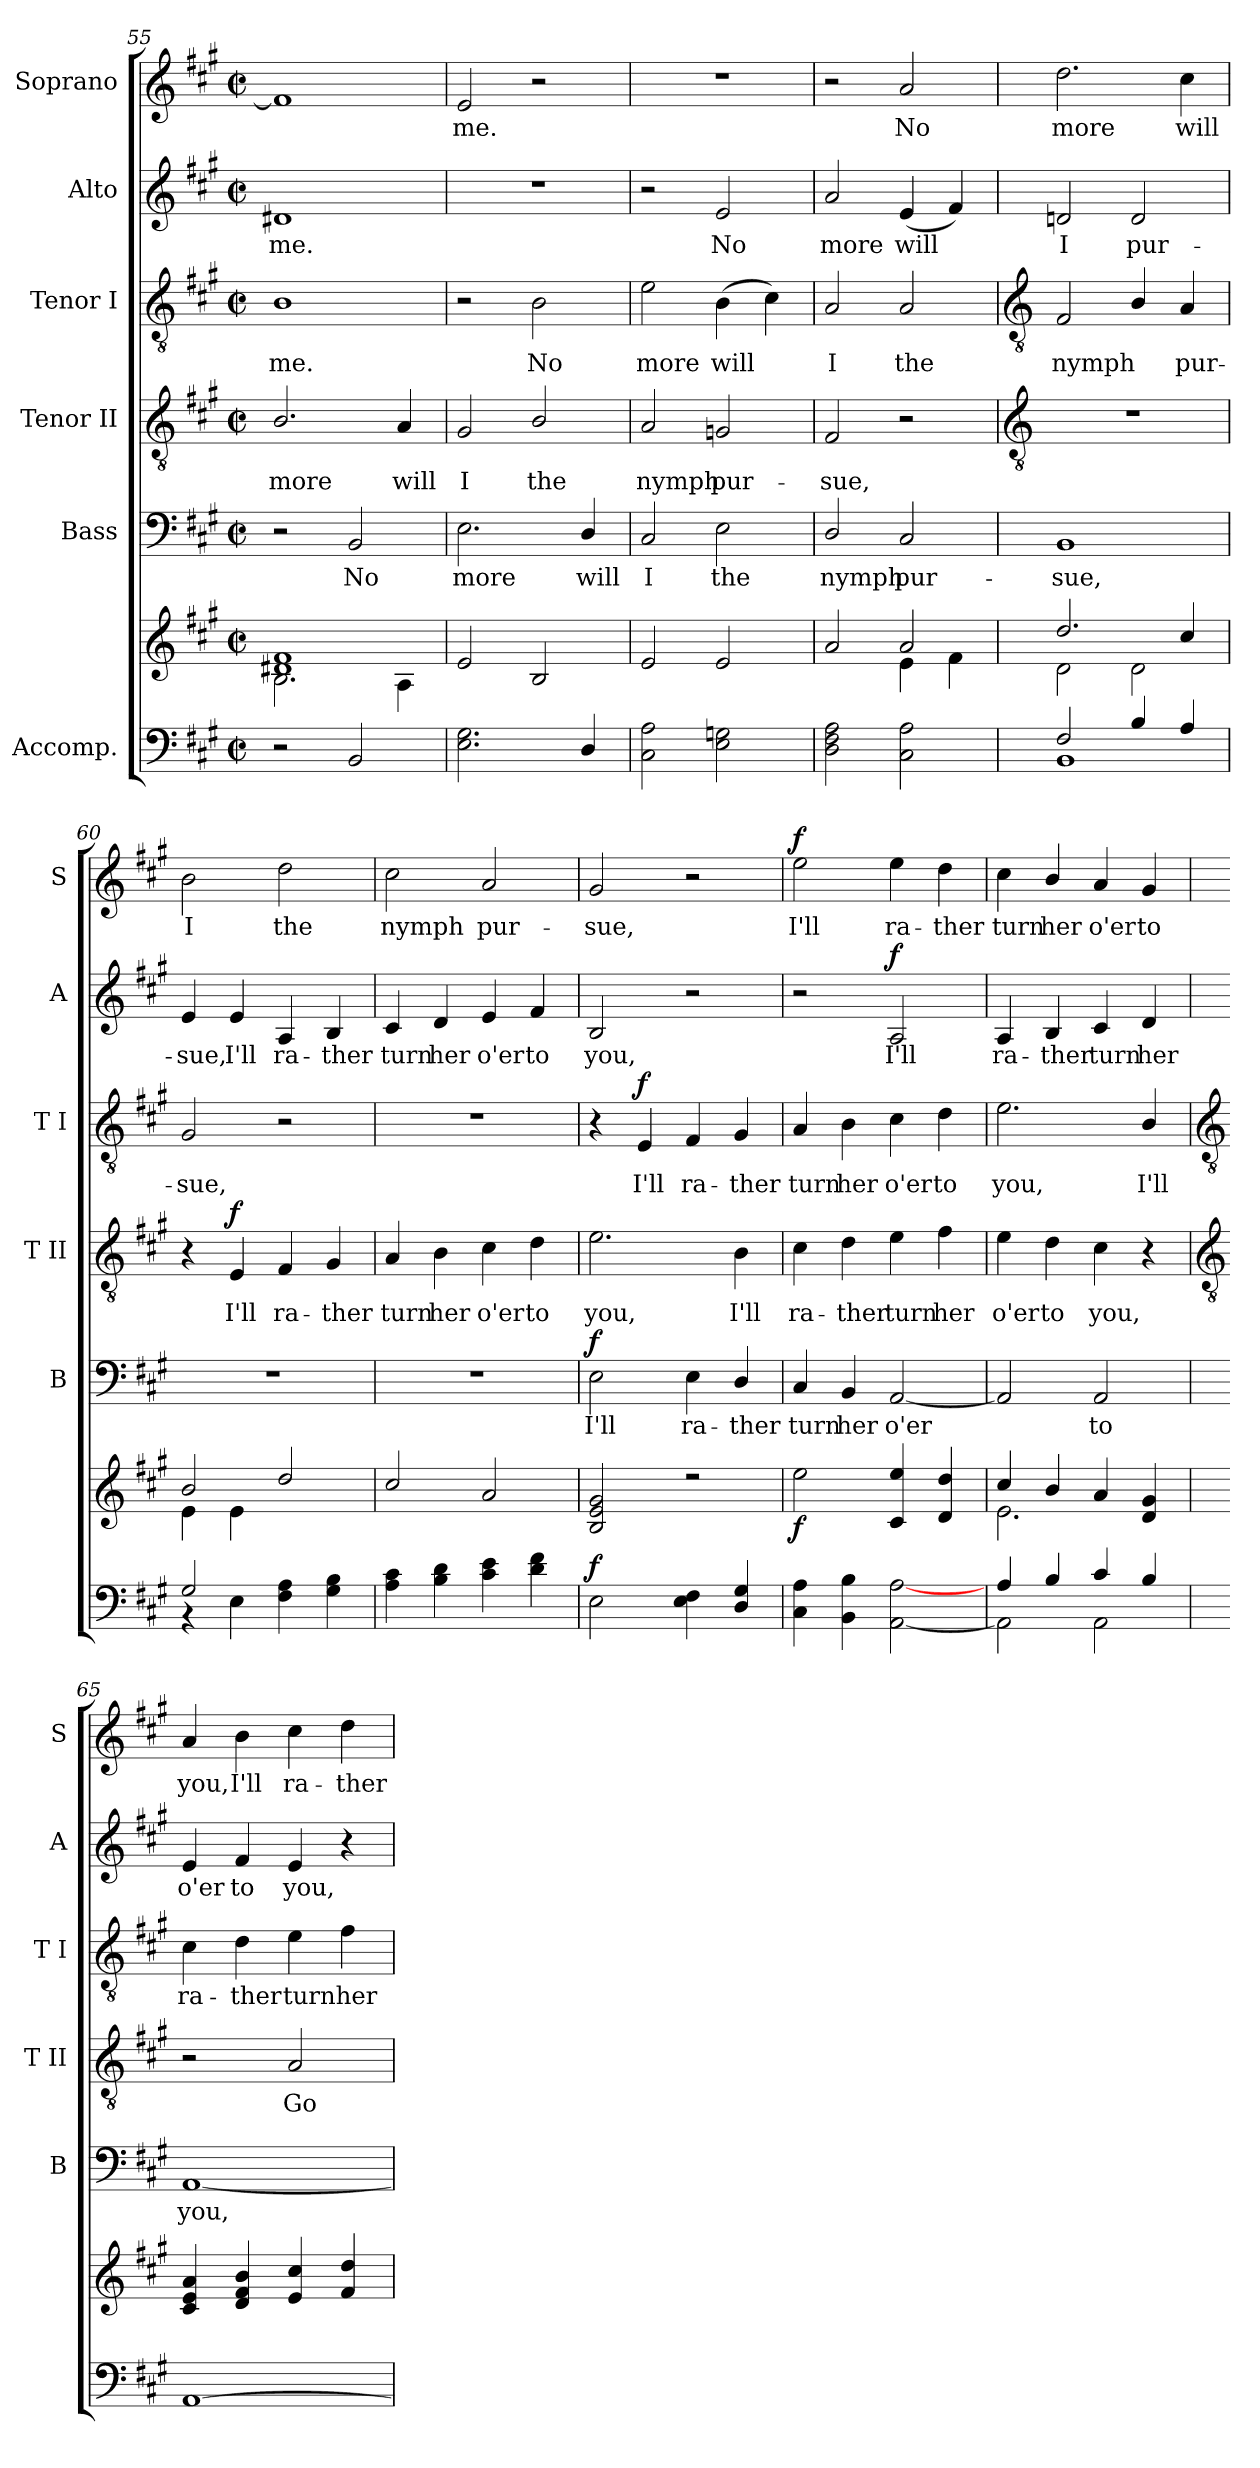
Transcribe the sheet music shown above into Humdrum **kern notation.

**kern	**kern	**dynam	**kern	**text	**dynam	**kern	**text	**dynam	**kern	**text	**dynam	**kern	**text	**dynam	**kern	**text	**dynam
*part6	*part6	*part6	*part5	*part5	*part5	*part4	*part4	*part4	*part3	*part3	*part3	*part2	*part2	*part2	*part1	*part1	*part1
*staff7	*staff6	*staff6/7	*staff5	*staff5	*staff5	*staff4	*staff4	*staff4	*staff3	*staff3	*staff3	*staff2	*staff2	*staff2	*staff1	*staff1	*staff1
*I"Accomp.	*	*	*I"Bass	*	*	*I"Tenor II	*	*	*I"Tenor I	*	*	*I"Alto	*	*	*I"Soprano	*	*
*	*	*	*I'B	*	*	*I'T II	*	*	*I'T I	*	*	*I'A	*	*	*I'S	*	*
*clefF4	*clefG2	*	*clefF4	*	*	*clefGv2	*	*	*clefGv2	*	*	*clefG2	*	*	*clefG2	*	*
*k[f#c#g#]	*k[f#c#g#]	*	*k[f#c#g#]	*	*	*k[f#c#g#]	*	*	*k[f#c#g#]	*	*	*k[f#c#g#]	*	*	*k[f#c#g#]	*	*
*A:	*A:	*	*A:	*	*	*A:	*	*	*A:	*	*	*A:	*	*	*A:	*	*
*M2/2	*M2/2	*	*M2/2	*	*	*M2/2	*	*	*M2/2	*	*	*M2/2	*	*	*M2/2	*	*
*met(c|)	*met(c|)	*	*met(c|)	*	*	*met(c|)	*	*	*met(c|)	*	*	*met(c|)	*	*	*met(c|)	*	*
=55	=55	=55	=55	=55	=55	=55	=55	=55	=55	=55	=55	=55	=55	=55	=55	=55	=55
*	*^	*	*	*	*	*	*	*	*	*	*	*	*	*	*	*	*
!	!	!	!	!	!	!	!	!LO:LY:b	!	!	!LO:LY:b	!	!	!LO:LY:b	!	!	!	!
2r	1d#X/ 1f#/	2.B\	.	2r	.	.	2.B/	more	.	1B	me.	.	1d#X	me.	.	1f#]	.	.
!	!	!	!	!	!LO:LY:b	!	!	!	!	!	!	!	!	!	!	!	!	!
2BB	.	.	.	2BB	No	.	.	.	.	.	.	.	.	.	.	.	.	.
!	!	!	!	!	!	!	!	!LO:LY:b	!	!	!	!	!	!	!	!	!	!
.	.	4A\	.	.	.	.	4A	will	.	.	.	.	.	.	.	.	.	.
=56	=56	=56	=56	=56	=56	=56	=56	=56	=56	=56	=56	=56	=56	=56	=56	=56	=56	=56
!	!	!	!	!	!LO:LY:b	!	!	!LO:LY:b	!	!	!	!	!	!	!	!	!LO:LY:b	!
2.E 2.G#	2e/	1ryy	.	2.E	more	.	2G#	I	.	2r	.	.	1r	.	.	2e	me.	.
!	!	!	!	!	!	!	!	!LO:LY:b	!	!	!LO:LY:b	!	!	!	!	!	!	!
.	2B/	.	.	.	.	.	2B/	the	.	2B	No	.	.	.	.	2r	.	.
!	!	!	!	!	!LO:LY:b	!	!	!	!	!	!	!	!	!	!	!	!	!
4D/	.	.	.	4D/	will	.	.	.	.	.	.	.	.	.	.	.	.	.
=57	=57	=57	=57	=57	=57	=57	=57	=57	=57	=57	=57	=57	=57	=57	=57	=57	=57	=57
!	!	!	!	!	!LO:LY:b	!	!	!LO:LY:b	!	!	!LO:LY:b	!	!	!	!	!	!	!
2C# 2A	2e/	1ryy	.	2C#	I	.	2A	nymph	.	2e	more	.	2r	.	.	1r	.	.
!	!	!	!	!	!LO:LY:b	!	!	!LO:LY:b	!	!	!LO:LY:b	!	!	!LO:LY:b	!	!	!	!
2E 2Gn	2e/	.	.	2E	the	.	2Gn	pur-	.	(>4B	will	.	2e	No	.	.	.	.
.	.	.	.	.	.	.	.	.	.	4c#)	.	.	.	.	.	.	.	.
=58	=58	=58	=58	=58	=58	=58	=58	=58	=58	=58	=58	=58	=58	=58	=58	=58	=58	=58
!	!	!	!	!	!LO:LY:b	!	!	!LO:LY:b	!	!	!LO:LY:b	!	!	!LO:LY:b	!	!	!	!
2D\ 2F#\ 2A\	2a/	2ryy	.	2D/	nymph	.	2F#	-sue,	.	2A	I	.	2a	more	.	2r	.	.
!	!	!	!	!	!LO:LY:b	!	!	!	!	!	!LO:LY:b	!	!	!LO:LY:b	!	!	!LO:LY:b	!
2C# 2A	2a/	4e\	.	2C#	pur-	.	2r	.	.	2A	the	.	(<4e	will	.	2a	No	.
.	.	4f#\	.	.	.	.	.	.	.	.	.	.	4f#)	.	.	.	.	.
!!LO:LB:g=z
=59	=59	=59	=59	=59	=59	=59	=59	=59	=59	=59	=59	=59	=59	=59	=59	=59	=59	=59
*	*	*	*	*	*	*	*clefGv2	*	*	*clefGv2	*	*	*	*	*	*	*	*
*^	*	*	*	*	*	*	*	*	*	*	*	*	*	*	*	*	*	*
!	!	!	!	!	!	!LO:LY:b	!	!	!	!	!	!LO:LY:b	!	!	!LO:LY:b	!	!	!LO:LY:b	!
2F#/	1BB\	2.dd/	2d\	.	1BB	-sue,	.	1r	.	.	2F#	nymph	.	2dn	I	.	2.dd	more	.
!	!	!	!	!	!	!	!	!	!	!	!	!	!	!	!LO:LY:b	!	!	!	!
4B/	.	.	2d\	.	.	.	.	.	.	.	4B/	.	.	2d	pur-	.	.	.	.
!	!	!	!	!	!	!	!	!	!	!	!	!LO:LY:b	!	!	!	!	!	!LO:LY:b	!
4A/	.	4cc#/	.	.	.	.	.	.	.	.	4A	pur-	.	.	.	.	4cc#	will	.
=60	=60	=60	=60	=60	=60	=60	=60	=60	=60	=60	=60	=60	=60	=60	=60	=60	=60	=60	=60
!	!	!	!	!	!	!	!	!	!	!	!	!LO:LY:b	!	!	!LO:LY:b	!	!	!LO:LY:b	!
2G#/	4r	2b/	4e\	.	1r	.	.	4r	.	.	2G#	-sue,	.	4e	-sue,	.	2b	I	.
!	!	!	!	!	!	!	!	!	!LO:LY:b	!LO:DY:b	!	!	!	!	!LO:LY:b	!	!	!	!
.	4E\	.	4e\	.	.	.	.	4E	I'll	f	.	.	.	4e	I'll	.	.	.	.
!	!	!	!	!	!	!	!	!	!LO:LY:b	!	!	!	!	!	!LO:LY:b	!	!	!LO:LY:b	!
2ryy	4F#\ 4A\	2dd/	2ryy	.	.	.	.	4F#	ra-	.	2r	.	.	4A	ra-	.	2dd	the	.
!	!	!	!	!	!	!	!	!	!LO:LY:b	!	!	!	!	!	!LO:LY:b	!	!	!	!
.	4G#\ 4B\	.	.	.	.	.	.	4G#	-ther	.	.	.	.	4B	-ther	.	.	.	.
=61	=61	=61	=61	=61	=61	=61	=61	=61	=61	=61	=61	=61	=61	=61	=61	=61	=61	=61	=61
!	!	!	!	!	!	!	!	!	!LO:LY:b	!	!	!	!	!	!LO:LY:b	!	!	!LO:LY:b	!
1ryy	4A\ 4c#\	2cc#/	1ryy	.	1r	.	.	4A	turn	.	1r	.	.	4c#	turn	.	2cc#	nymph	.
!	!	!	!	!	!	!	!	!	!LO:LY:b	!	!	!	!	!	!LO:LY:b	!	!	!	!
.	4B\ 4d\	.	.	.	.	.	.	4B	her	.	.	.	.	4d	her	.	.	.	.
!	!	!	!	!	!	!	!	!	!LO:LY:b	!	!	!	!	!	!LO:LY:b	!	!	!LO:LY:b	!
.	4c#\ 4e\	2a/	.	.	.	.	.	4c#	o'er	.	.	.	.	4e	o'er	.	2a	pur-	.
!	!	!	!	!	!	!	!	!	!LO:LY:b	!	!	!	!	!	!LO:LY:b	!	!	!	!
.	4d\ 4f#\	.	.	.	.	.	.	4d	to	.	.	.	.	4f#	to	.	.	.	.
=62	=62	=62	=62	=62	=62	=62	=62	=62	=62	=62	=62	=62	=62	=62	=62	=62	=62	=62	=62
!	!	!	!	!LO:DY:a=2	!	!LO:LY:b	!LO:DY:b	!	!LO:LY:b	!	!	!	!	!	!LO:LY:b	!	!	!LO:LY:b	!
1ryy	2E\	2B/ 2e/ 2g#/	1ryy	f	2E	I'll	f	2.e	you,	.	4r	.	.	2B	you,	.	2g#	-sue,	.
!	!	!	!	!	!	!	!	!	!	!	!	!LO:LY:b	!LO:DY:b	!	!	!	!	!	!
.	.	.	.	.	.	.	.	.	.	.	4E	I'll	f	.	.	.	.	.	.
!	!	!	!	!	!	!LO:LY:b	!	!	!	!	!	!LO:LY:b	!	!	!	!	!	!	!
.	4E\ 4F#\	2r	.	.	4E	ra-	.	.	.	.	4F#	ra-	.	2r	.	.	2r	.	.
!	!	!	!	!	!	!LO:LY:b	!	!	!LO:LY:b	!	!	!LO:LY:b	!	!	!	!	!	!	!
.	4D/ 4G#/	.	.	.	4D/	-ther	.	4B	I'll	.	4G#	-ther	.	.	.	.	.	.	.
=63	=63	=63	=63	=63	=63	=63	=63	=63	=63	=63	=63	=63	=63	=63	=63	=63	=63	=63	=63
!	!	!	!	!LO:DY:b	!	!LO:LY:b	!	!	!LO:LY:b	!	!	!LO:LY:b	!	!	!	!	!	!LO:LY:b	!LO:DY:b
1ryy	4C#\ 4A\	2ee\	1ryy	f	4C#	turn	.	4c#	ra-	.	4A	turn	.	2r	.	.	2ee	I'll	f
!	!	!	!	!	!	!LO:LY:b	!	!	!LO:LY:b	!	!	!LO:LY:b	!	!	!	!	!	!	!
.	4BB\ 4B\	.	.	.	4BB	her	.	4d	-ther	.	4B	her	.	.	.	.	.	.	.
!	!	!	!	!	!	!LO:LY:b	!	!	!LO:LY:b	!	!	!LO:LY:b	!	!	!LO:LY:b	!LO:DY:b	!	!LO:LY:b	!
.	[2AA\ [2A\	4c#/ 4ee/	.	.	[2AA	o'er	.	4e	turn	.	4c#	o'er	.	2A	I'll	f	4ee	ra-	.
!	!	!	!	!	!	!	!	!	!LO:LY:b	!	!	!LO:LY:b	!	!	!	!	!	!LO:LY:b	!
.	.	4d/ 4dd/	.	.	.	.	.	4f#	her	.	4d	to	.	.	.	.	4dd	-ther	.
=64	=64	=64	=64	=64	=64	=64	=64	=64	=64	=64	=64	=64	=64	=64	=64	=64	=64	=64	=64
!	!	!	!	!	!	!	!	!	!LO:LY:b	!	!	!LO:LY:b	!	!	!LO:LY:b	!	!	!LO:LY:b	!
4A/	2AA\]	4cc#/	2.e\	.	2AA]	.	.	4e	o'er	.	2.e	you,	.	4A	ra-	.	4cc#	turn	.
!	!	!	!	!	!	!	!	!	!LO:LY:b	!	!	!	!	!	!LO:LY:b	!	!	!LO:LY:b	!
4B/	.	4b/	.	.	.	.	.	4d	to	.	.	.	.	4B	-ther	.	4b/	her	.
!	!	!	!	!	!	!LO:LY:b	!	!	!LO:LY:b	!	!	!	!	!	!LO:LY:b	!	!	!LO:LY:b	!
4c#/	2AA\	4a/	.	.	2AA	to	.	4c#	you,	.	.	.	.	4c#	turn	.	4a	o'er	.
!	!	!	!	!	!	!	!	!	!	!	!	!LO:LY:b	!	!	!LO:LY:b	!	!	!LO:LY:b	!
4B/	.	4d/ 4g#/	4ryy	.	.	.	.	4r	.	.	4B/	I'll	.	4d	her	.	4g#	to	.
!!LO:LB:g=z
=65	=65	=65	=65	=65	=65	=65	=65	=65	=65	=65	=65	=65	=65	=65	=65	=65	=65	=65	=65
*	*	*	*	*	*	*	*	*clefGv2	*	*	*clefGv2	*	*	*	*	*	*	*	*
!	!	!	!	!	!	!LO:LY:b	!	!	!	!	!	!LO:LY:b	!	!	!LO:LY:b	!	!	!LO:LY:b	!
[1AA/	1ryy	4c#/ 4e/ 4a/	1ryy	.	[1AA	you,	.	2r	.	.	4c#	ra-	.	4e	o'er	.	4a	you,	.
!	!	!	!	!	!	!	!	!	!	!	!	!LO:LY:b	!	!	!LO:LY:b	!	!	!LO:LY:b	!
.	.	4d/ 4f#/ 4b/	.	.	.	.	.	.	.	.	4d	-ther	.	4f#	to	.	4b	I'll	.
!	!	!	!	!	!	!	!	!	!LO:LY:b	!	!	!LO:LY:b	!	!	!LO:LY:b	!	!	!LO:LY:b	!
.	.	4e/ 4cc#/	.	.	.	.	.	2A	Go	.	4e	turn	.	4e	you,	.	4cc#	ra-	.
!	!	!	!	!	!	!	!	!	!	!	!	!LO:LY:b	!	!	!	!	!	!LO:LY:b	!
.	.	4f#/ 4dd/	.	.	.	.	.	.	.	.	4f#	her	.	4r	.	.	4dd	-ther	.
*v	*v	*	*	*	*	*	*	*	*	*	*	*	*	*	*	*	*	*	*
*	*v	*v	*	*	*	*	*	*	*	*	*	*	*	*	*	*	*	*
=	=	=	=	=	=	=	=	=	=	=	=	=	=	=	=	=	=
*-	*-	*-	*-	*-	*-	*-	*-	*-	*-	*-	*-	*-	*-	*-	*-	*-	*-
